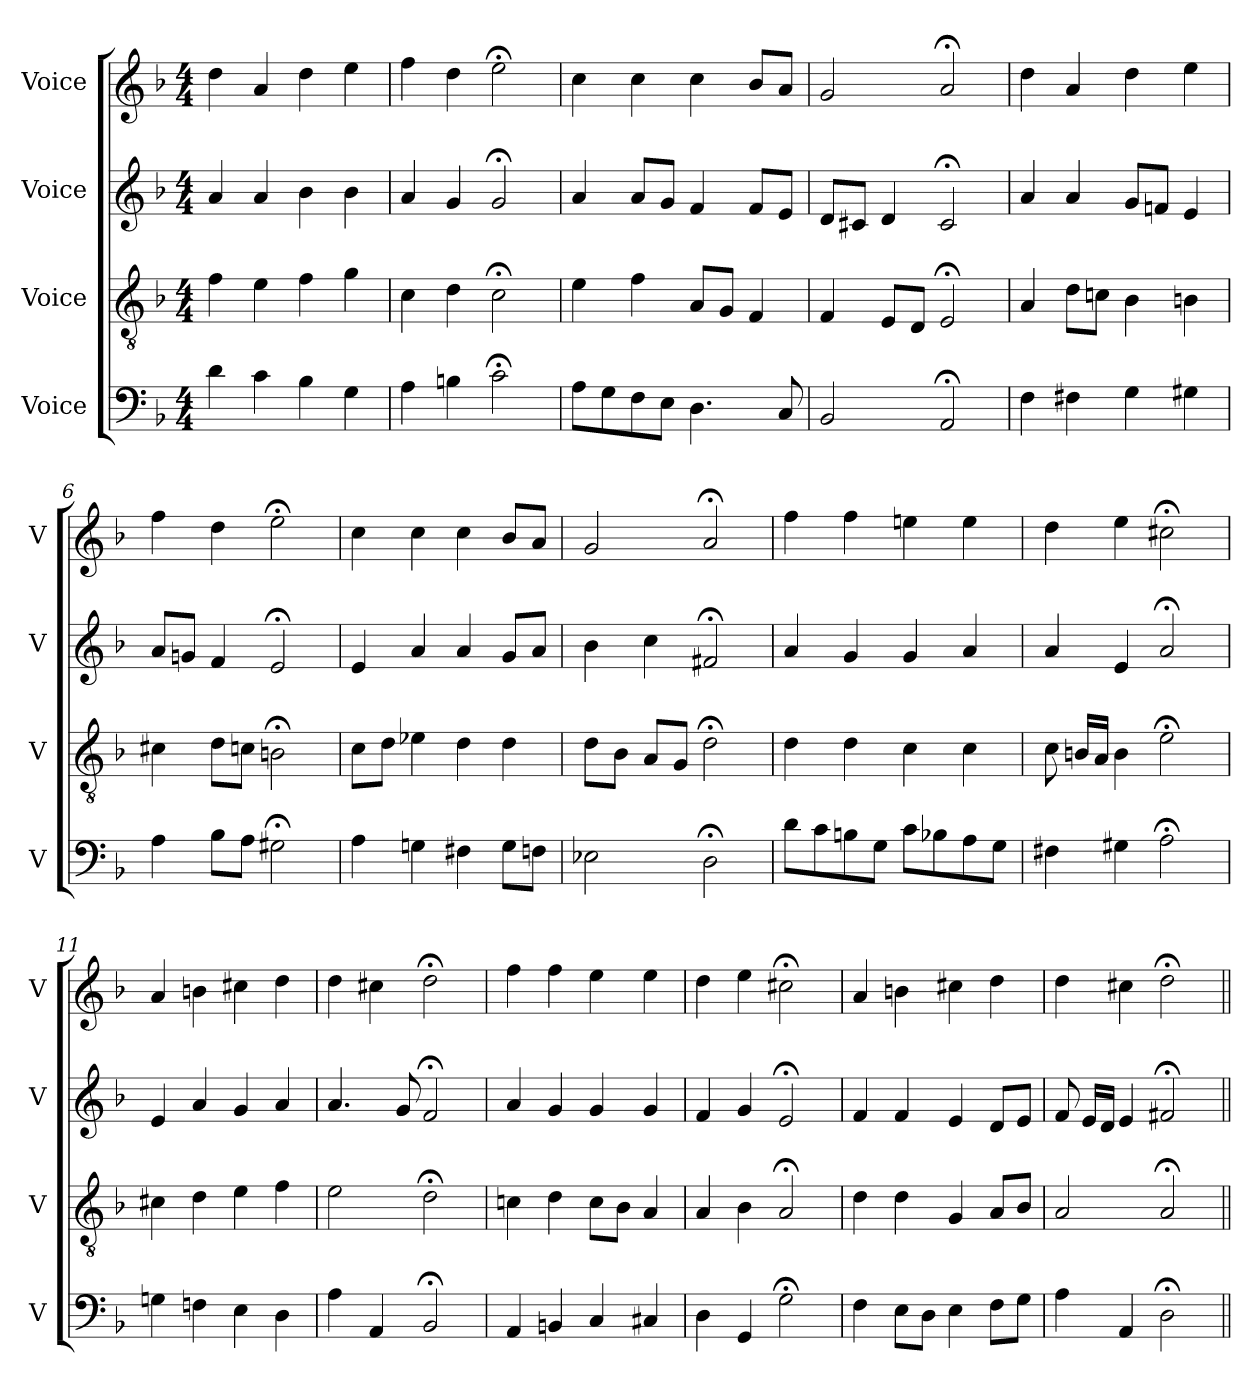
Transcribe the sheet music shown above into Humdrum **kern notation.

**kern	**kern	**kern	**kern
*part4	*part3	*part2	*part1
*staff4	*staff3	*staff2	*staff1
*I"Voice	*I"Voice	*I"Voice	*I"Voice
*I'V	*I'V	*I'V	*I'V
*clefF4	*clefGv2	*clefG2	*clefG2
*k[b-]	*k[b-]	*k[b-]	*k[b-]
*M4/4	*M4/4	*M4/4	*M4/4
*MM100	*MM100	*MM100	*MM100
=1	=1	=1	=1
4d\	4f\	4a/	4dd\
4c\	4e\	4a/	4a/
4B-\	4f\	4b-\	4dd\
4G\	4g\	4b-\	4ee\
=2	=2	=2	=2
4A\	4c\	4a/	4ff\
4Bn\	4d\	4g/	4dd\
2c;\	2c;\	2g;/	2ee;\
=3	=3	=3	=3
8A\L	4e\	4a/	4cc\
8G\	.	.	.
8F\	4f\	8a/L	4cc\
8E\J	.	8g/J	.
4.D\	8A/L	4f/	4cc\
.	8G/J	.	.
.	4F/	8f/L	8b-/L
8C/	.	8e/J	8a/J
=4	=4	=4	=4
2BB-/	4F/	8d/L	2g/
.	.	8c#X/J	.
.	8E/L	4d/	.
.	8D/J	.	.
2AA;/	2E;/	2c#;/	2a;/
=5	=5	=5	=5
4F\	4A/	4a/	4dd\
4F#X\	8d\L	4a/	4a/
.	8cn\J	.	.
4G\	4B-\	8g/L	4dd\
.	.	8fn/J	.
4G#X\	4Bn\	4e/	4ee\
=6	=6	=6	=6
4A\	4c#X\	8a/L	4ff\
.	.	8gn/J	.
8B-\L	8d\L	4f/	4dd\
8A\J	8cn\J	.	.
2G#X;\	2Bn;\	2e;/	2ee;\
!!LO:LB:g=z
=7	=7	=7	=7
4A\	8c\L	4e/	4cc\
.	8d\J	.	.
4Gn\	4e-X\	4a/	4cc\
4F#X\	4d\	4a/	4cc\
8G\L	4d\	8g/L	8b-/L
8Fn\J	.	8a/J	8a/J
=8	=8	=8	=8
2E-X\	8d\L	4b-\	2g/
.	8B-\J	.	.
.	8A/L	4cc\	.
.	8G/J	.	.
2D;\	2d;\	2f#X;/	2a;/
=9	=9	=9	=9
8d\L	4d\	4a/	4ff\
8c\	.	.	.
8Bn\	4d\	4g/	4ff\
8G\J	.	.	.
8c\L	4c\	4g/	4een\
8B-X\	.	.	.
8A\	4c\	4a/	4ee\
8G\J	.	.	.
=10	=10	=10	=10
4F#X\	8c\	4a/	4dd\
.	16Bn/LL	.	.
.	16A/JJ	.	.
4G#X\	4B\	4e/	4ee\
2A;\	2e;\	2a;/	2cc#X;\
=11	=11	=11	=11
4Gn\	4c#X\	4e/	4a/
4Fn\	4d\	4a/	4bn\
4E\	4e\	4g/	4cc#X\
4D\	4f\	4a/	4dd\
=12	=12	=12	=12
4A\	2e\	4.a/	4dd\
4AA/	.	.	4cc#X\
.	.	8g/	.
2BB-;/	2d;\	2f;/	2dd;\
!!LO:PB:g=z
=13	=13	=13	=13
4AA/	4cn\	4a/	4ff\
4BBn/	4d\	4g/	4ff\
4C/	8c\L	4g/	4ee\
.	8B-\J	.	.
4C#X/	4A/	4g/	4ee\
=14	=14	=14	=14
4D\	4A/	4f/	4dd\
4GG/	4B-\	4g/	4ee\
2G;\	2A;/	2e;/	2cc#X;\
=15	=15	=15	=15
4F\	4d\	4f/	4a/
8E\L	4d\	4f/	4bn\
8D\J	.	.	.
4E\	4G/	4e/	4cc#X\
8F\L	8A/L	8d/L	4dd\
8G\J	8B-/J	8e/J	.
=16	=16	=16	=16
4A\	2A/	8f/	4dd\
.	.	16e/LL	.
.	.	16d/JJ	.
4AA/	.	4e/	4cc#X\
2D;\	2A;/	2f#X;/	2dd;\
=||	=||	=||	=||
*-	*-	*-	*-
